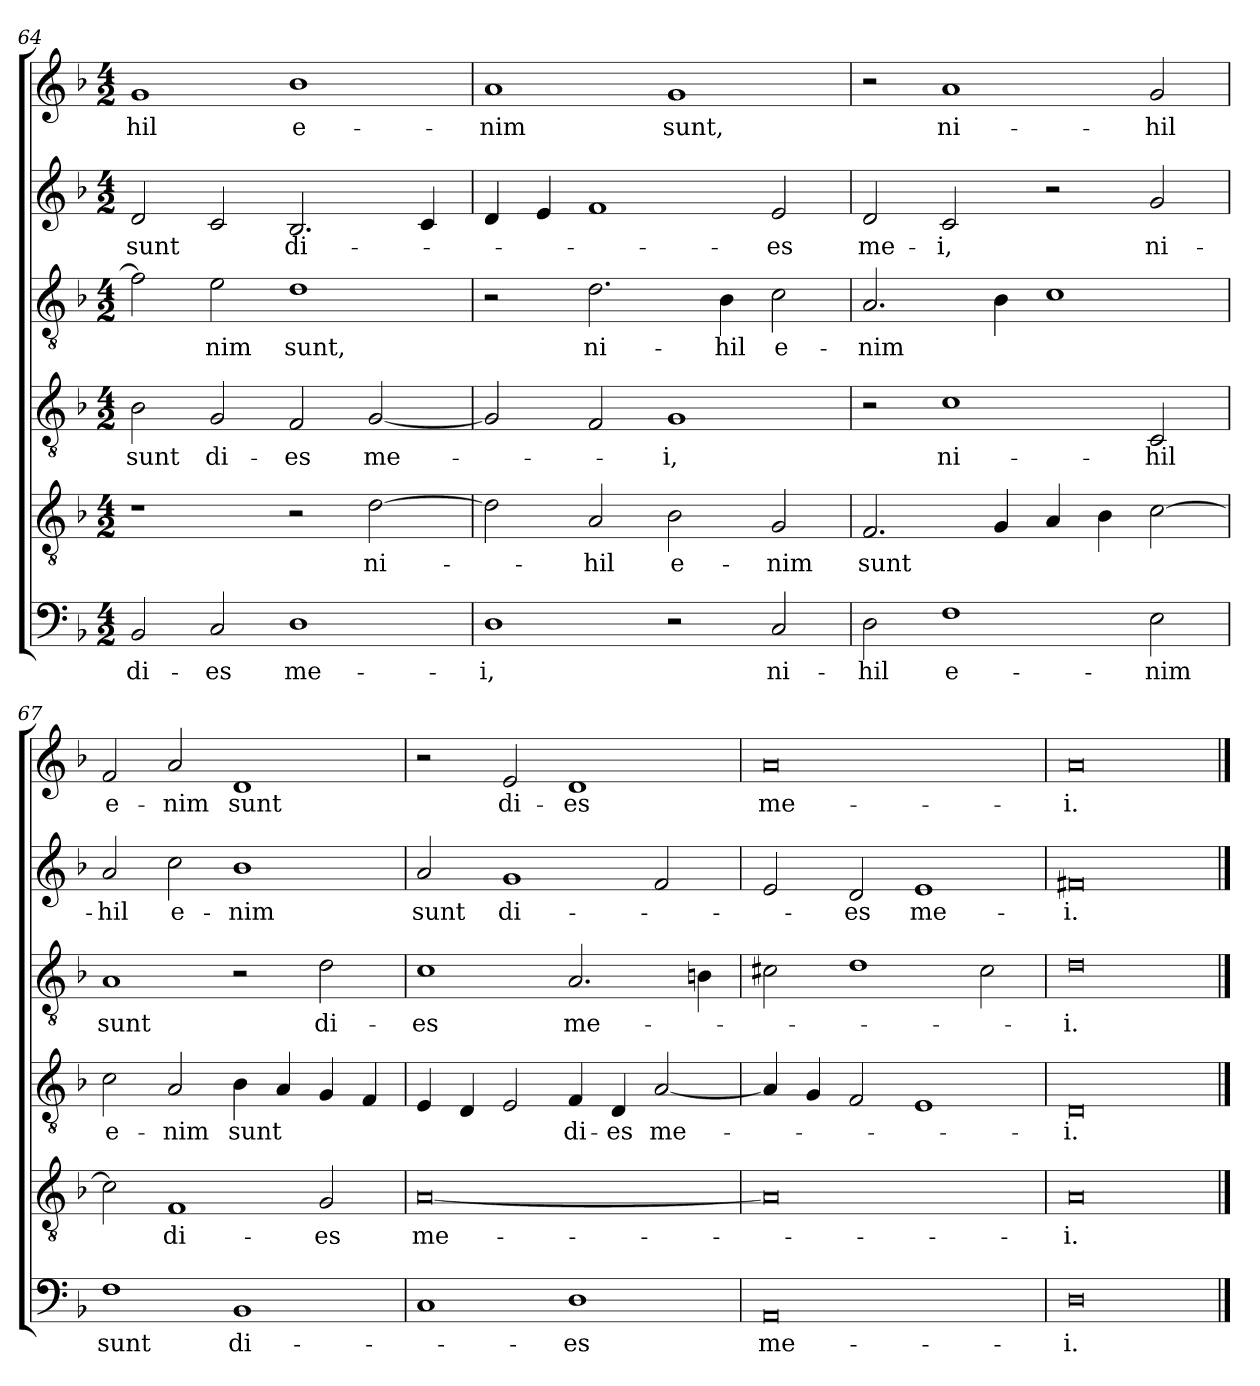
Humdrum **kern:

**kern	**text	**kern	**text	**kern	**text	**kern	**text	**kern	**text	**kern	**text
*part6	*part6	*part5	*part5	*part4	*part4	*part3	*part3	*part2	*part2	*part1	*part1
*staff6	*staff6	*staff5	*staff5	*staff4	*staff4	*staff3	*staff3	*staff2	*staff2	*staff1	*staff1
*clefF4	*	*clefGv2	*	*clefGv2	*	*clefGv2	*	*clefG2	*	*clefG2	*
*k[b-]	*	*k[b-]	*	*k[b-]	*	*k[b-]	*	*k[b-]	*	*k[b-]	*
*F:	*	*F:	*	*F:	*	*F:	*	*F:	*	*F:	*
*M4/2	*	*M4/2	*	*M4/2	*	*M4/2	*	*M4/2	*	*M4/2	*
=64	=64	=64	=64	=64	=64	=64	=64	=64	=64	=64	=64
2BB-/	di-	1r	.	2B-\	sunt	2f\]	.	2d/	sunt	1g	-hil
2C/	-es	.	.	2G/	di-	2e\	-nim	2c/	.	.	.
1D	me-	2r	.	2F/	-es	1d	sunt,	2.B-/	di-	1b-	e-
.	.	[2d\	ni-	[2G/	me-	.	.	.	.	.	.
.	.	.	.	.	.	.	.	4c/	.	.	.
=65	=65	=65	=65	=65	=65	=65	=65	=65	=65	=65	=65
1D	-i,	2d\]	.	2G/]	.	2r	.	4d/	.	1a	-nim
.	.	.	.	.	.	.	.	4e/	.	.	.
.	.	2A/	-hil	2F/	.	2.d\	ni-	1f	.	.	.
2r	.	2B-\	e-	1G	-i,	.	.	.	.	1g	sunt,
.	.	.	.	.	.	4B-\	-hil	.	.	.	.
2C/	ni-	2G/	-nim	.	.	2c\	e-	2e/	-es	.	.
!!LO:LB:g=z
=66	=66	=66	=66	=66	=66	=66	=66	=66	=66	=66	=66
2D\	-hil	2.F/	sunt	2r	.	2.A/	-nim	2d/	me-	2r	.
1F	e-	.	.	1c	ni-	.	.	2c/	-i,	1a	ni-
.	.	4G/	.	.	.	4B-\	.	.	.	.	.
.	.	4A/	.	.	.	1c	.	2r	.	.	.
.	.	4B-\	.	.	.	.	.	.	.	.	.
2E\	-nim	[2c\	.	2C/	-hil	.	.	2g/	ni-	2g/	-hil
=67	=67	=67	=67	=67	=67	=67	=67	=67	=67	=67	=67
1F	sunt	2c\]	.	2c\	e-	1A	sunt	2a/	-hil	2f/	e-
.	.	1F	di-	2A/	-nim	.	.	2cc\	e-	2a/	-nim
1BB-	di-	.	.	4B-\	sunt	2r	.	1b-	-nim	1d	sunt
.	.	.	.	4A/	.	.	.	.	.	.	.
.	.	2G/	-es	4G/	.	2d\	di-	.	.	.	.
.	.	.	.	4F/	.	.	.	.	.	.	.
=68	=68	=68	=68	=68	=68	=68	=68	=68	=68	=68	=68
1C	.	[0A	me-	4E/	.	1c	-es	2a/	sunt	2r	.
.	.	.	.	4D/	.	.	.	.	.	.	.
.	.	.	.	2E/	.	.	.	1g	di-	2e/	di-
1D	-es	.	.	4F/	di-	2.A/	me-	.	.	1d	-es
.	.	.	.	4D/	-es	.	.	.	.	.	.
.	.	.	.	[2A/	me-	.	.	2f/	.	.	.
.	.	.	.	.	.	4Bn\	.	.	.	.	.
=69	=69	=69	=69	=69	=69	=69	=69	=69	=69	=69	=69
0AA	me-	0A]	.	4A/]	.	2c#X\	.	2e/	.	0a	me-
.	.	.	.	4G/	.	.	.	.	.	.	.
.	.	.	.	2F/	.	1d	.	2d/	-es	.	.
.	.	.	.	1E	.	.	.	1e	me-	.	.
.	.	.	.	.	.	2c#\	.	.	.	.	.
=70	=70	=70	=70	=70	=70	=70	=70	=70	=70	=70	=70
0D	-i.	0A	-i.	0D	-i.	0d	-i.	0f#X	-i.	0a	-i.
==	==	==	==	==	==	==	==	==	==	==	==
*-	*-	*-	*-	*-	*-	*-	*-	*-	*-	*-	*-
